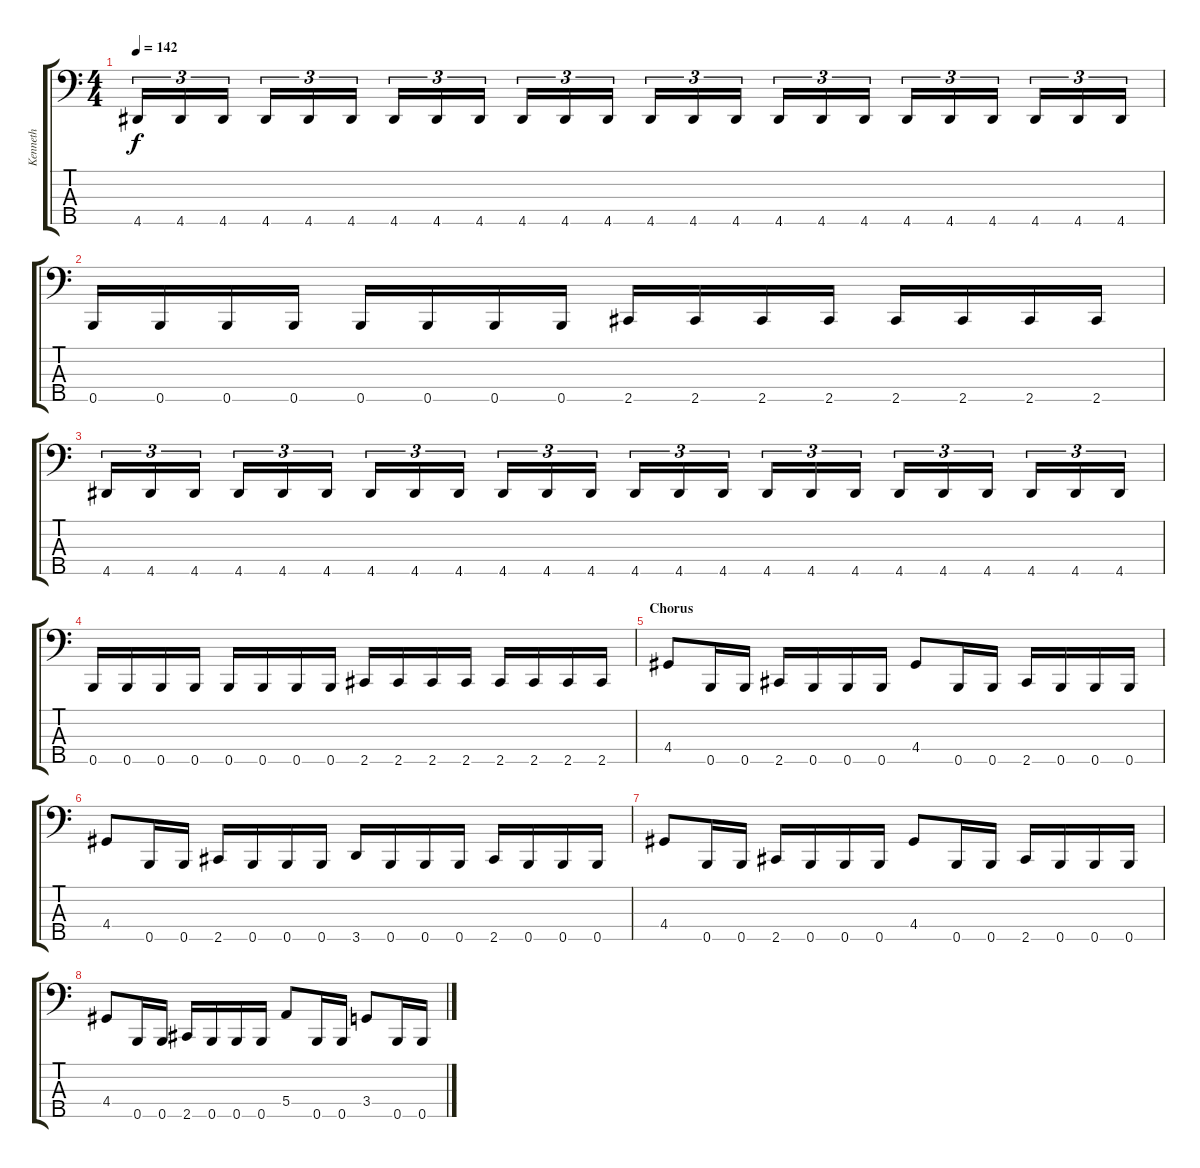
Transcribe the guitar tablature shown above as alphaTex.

\track ("Kenneth" "Kenneth") {instrument electricbasspick}
\staff {score tabs}
\tuning (G2 D2 A1 E1 B0) {hide}
\ts (4 4)
\tempo 142
\clef f4
\ks c
4.5.16{tu (3 2) dy f} 4.5.16{tu (3 2)} 4.5.16{tu (3 2)} 4.5.16{tu (3 2)} 4.5.16{tu (3 2)} 4.5.16{tu (3 2)} 4.5.16{tu (3 2)} 4.5.16{tu (3 2)} 4.5.16{tu (3 2)} 4.5.16{tu (3 2)} 4.5.16{tu (3 2)} 4.5.16{tu (3 2)} 4.5.16{tu (3 2)} 4.5.16{tu (3 2)} 4.5.16{tu (3 2)} 4.5.16{tu (3 2)} 4.5.16{tu (3 2)} 4.5.16{tu (3 2)} 4.5.16{tu (3 2)} 4.5.16{tu (3 2)} 4.5.16{tu (3 2)} 4.5.16{tu (3 2)} 4.5.16{tu (3 2)} 4.5.16{tu (3 2)} |
0.5.16 0.5.16 0.5.16 0.5.16 0.5.16 0.5.16 0.5.16 0.5.16 2.5.16 2.5.16 2.5.16 2.5.16 2.5.16 2.5.16 2.5.16 2.5.16 |
4.5.16{tu (3 2)} 4.5.16{tu (3 2)} 4.5.16{tu (3 2)} 4.5.16{tu (3 2)} 4.5.16{tu (3 2)} 4.5.16{tu (3 2)} 4.5.16{tu (3 2)} 4.5.16{tu (3 2)} 4.5.16{tu (3 2)} 4.5.16{tu (3 2)} 4.5.16{tu (3 2)} 4.5.16{tu (3 2)} 4.5.16{tu (3 2)} 4.5.16{tu (3 2)} 4.5.16{tu (3 2)} 4.5.16{tu (3 2)} 4.5.16{tu (3 2)} 4.5.16{tu (3 2)} 4.5.16{tu (3 2)} 4.5.16{tu (3 2)} 4.5.16{tu (3 2)} 4.5.16{tu (3 2)} 4.5.16{tu (3 2)} 4.5.16{tu (3 2)} |
0.5.16 0.5.16 0.5.16 0.5.16 0.5.16 0.5.16 0.5.16 0.5.16 2.5.16 2.5.16 2.5.16 2.5.16 2.5.16 2.5.16 2.5.16 2.5.16 |
\section ("" "Chorus")
4.4.8 0.5.16 0.5.16 2.5.16 0.5.16 0.5.16 0.5.16 4.4.8 0.5.16 0.5.16 2.5.16 0.5.16 0.5.16 0.5.16 |
4.4.8 0.5.16 0.5.16 2.5.16 0.5.16 0.5.16 0.5.16 3.5.16 0.5.16 0.5.16 0.5.16 2.5.16 0.5.16 0.5.16 0.5.16 |
4.4.8 0.5.16 0.5.16 2.5.16 0.5.16 0.5.16 0.5.16 4.4.8 0.5.16 0.5.16 2.5.16 0.5.16 0.5.16 0.5.16 |
4.4.8 0.5.16 0.5.16 2.5.16 0.5.16 0.5.16 0.5.16 5.4.8 0.5.16 0.5.16 3.4.8 0.5.16 0.5.16
